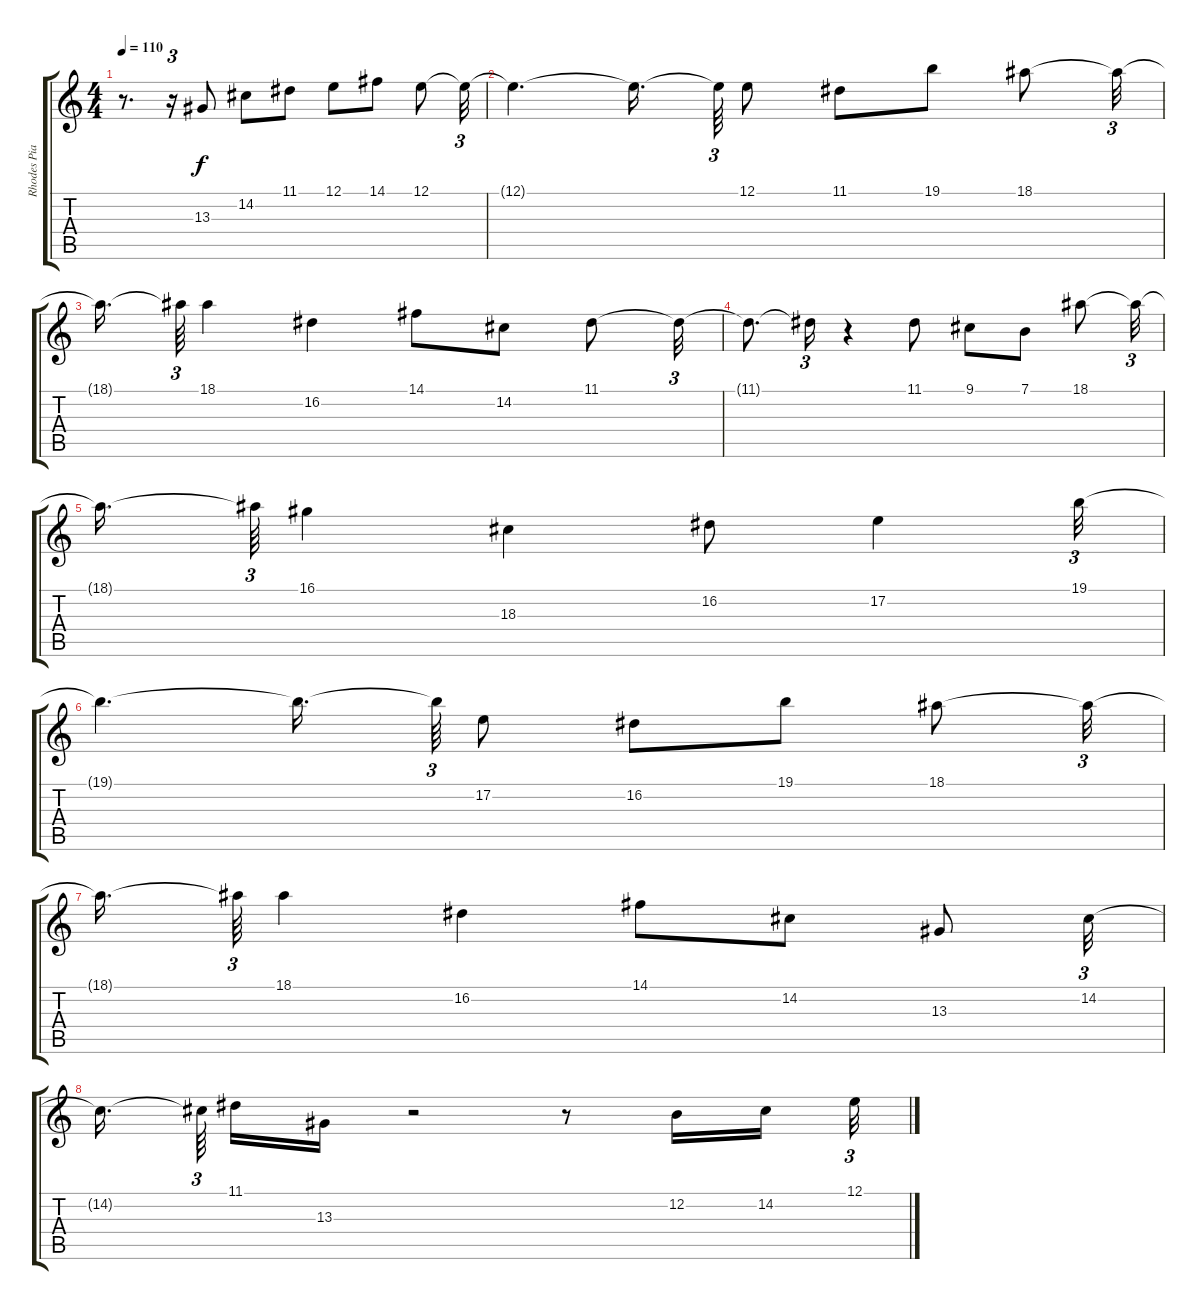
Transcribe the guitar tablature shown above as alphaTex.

\track ("Rhodes Piano" "Rhodes Pia") {instrument electricpiano1}
\staff {score tabs}
\tuning (E4 B3 G3 D3 A2 E2) {hide}
\ts (4 4)
\tempo 110
\clef g2
\ks c
r.8{d dy f} r.16{tu (3 2)} 13.3.8 14.2.8 11.1.8 12.1.8 14.1.8 12.1.8 12.1{t}.32{tu (3 2)} |
12.1{t}.4{d} 12.1{t}.16{d beam splitsecondary} 12.1{t}.64{tu (3 2)} 12.1.8 11.1.8 19.1.8 18.1.8 18.1{t}.32{tu (3 2)} |
18.1{t}.16{d} 18.1{t}.64{tu (3 2)} 18.1.4 16.2.4 14.1.8 14.2.8 11.1.8 11.1{t}.32{tu (3 2)} |
11.1{t}.8{d} 11.1{t}.16{tu (3 2)} r.4 11.1.8 9.1.8 7.1.8 18.1.8 18.1{t}.32{tu (3 2)} |
18.1{t}.16{d} 18.1{t}.64{tu (3 2)} 16.1.4 18.3.4 16.2.8 17.2.4 19.1.32{tu (3 2)} |
19.1{t}.4{d} 19.1{t}.16{d beam splitsecondary} 19.1{t}.64{tu (3 2)} 17.2.8 16.2.8 19.1.8 18.1.8 18.1{t}.32{tu (3 2)} |
18.1{t}.16{d} 18.1{t}.64{tu (3 2)} 18.1.4 16.2.4 14.1.8 14.2.8 13.3.8 14.2.32{tu (3 2)} |
14.2{t}.16{d beam splitsecondary} 14.2{t}.64{tu (3 2) beam splitsecondary} 11.1.16 13.3.16 r.2 r.8 12.2.16 14.2.16{beam splitsecondary} 12.1.32{tu (3 2)}
